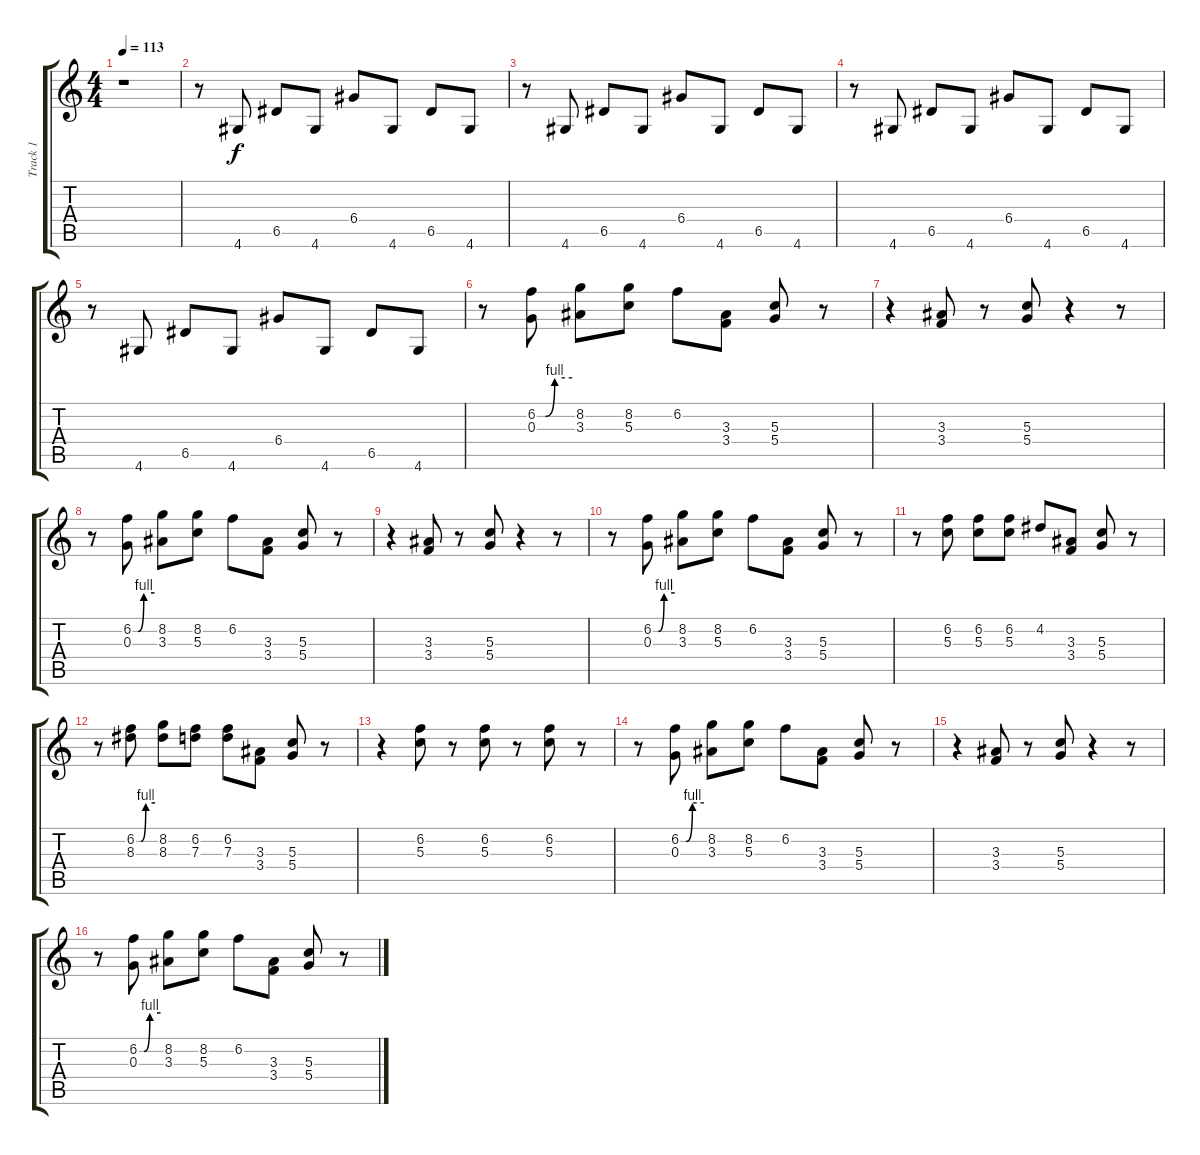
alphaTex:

\track ("Track 1" "Track 1") {instrument distortionguitar}
\staff {score tabs}
\tuning (E4 B3 G3 D3 A2 E2) {hide}
\ts (4 4)
\tempo 113
\clef g2
\ks c
r.1{dy f} |
r.8 4.6.8 6.5.8 4.6.8 6.4.8 4.6.8 6.5.8 4.6.8 |
r.8 4.6.8 6.5.8 4.6.8 6.4.8 4.6.8 6.5.8 4.6.8 |
r.8 4.6.8 6.5.8 4.6.8 6.4.8 4.6.8 6.5.8 4.6.8 |
r.8 4.6.8 6.5.8 4.6.8 6.4.8 4.6.8 6.5.8 4.6.8 |
r.8 (6.2{be (custom 0 0 14 0 30 4 60 4)} 0.3).8 (8.2 3.3).8 (8.2 5.3).8 6.2.8 (3.3 3.4).8 (5.3 5.4).8 r.8 |
r.4 (3.3 3.4).8 r.8 (5.3 5.4).8 r.4 r.8 |
r.8 (6.2{be (custom 0 0 14 0 30 4 60 4)} 0.3).8 (8.2 3.3).8 (8.2 5.3).8 6.2.8 (3.3 3.4).8 (5.3 5.4).8 r.8 |
r.4 (3.3 3.4).8 r.8 (5.3 5.4).8 r.4 r.8 |
r.8 (6.2{be (custom 0 0 14 0 30 4 60 4)} 0.3).8 (8.2 3.3).8 (8.2 5.3).8 6.2.8 (3.3 3.4).8 (5.3 5.4).8 r.8 |
r.8 (6.2 5.3).8 (6.2 5.3).8 (6.2 5.3).8 4.2.8 (3.3 3.4).8 (5.3 5.4).8 r.8 |
r.8 (6.2{be (custom 0 0 14 0 30 4 60 4)} 8.3).8 (8.2 8.3).8 (6.2 7.3).8 (6.2 7.3).8 (3.3 3.4).8 (5.3 5.4).8 r.8 |
r.4 (6.2 5.3).8 r.8 (6.2 5.3).8 r.8 (6.2 5.3).8 r.8 |
r.8 (6.2{be (custom 0 0 14 0 30 4 60 4)} 0.3).8 (8.2 3.3).8 (8.2 5.3).8 6.2.8 (3.3 3.4).8 (5.3 5.4).8 r.8 |
r.4 (3.3 3.4).8 r.8 (5.3 5.4).8 r.4 r.8 |
r.8 (6.2{be (custom 0 0 14 0 30 4 60 4)} 0.3).8 (8.2 3.3).8 (8.2 5.3).8 6.2.8 (3.3 3.4).8 (5.3 5.4).8 r.8
